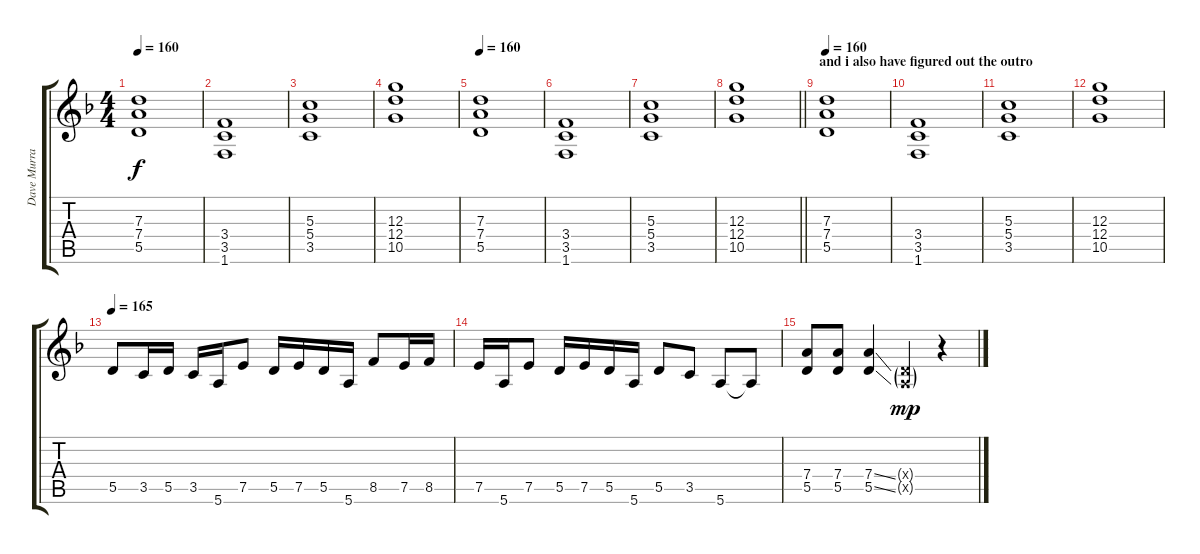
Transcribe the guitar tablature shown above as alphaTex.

\track ("Dave Murray" "Dave Murra") {instrument acousticguitarsteel}
\staff {score tabs}
\tuning (E4 B3 G3 D3 A2 E2) {hide}
\ts (4 4)
\tempo 160
\clef g2
\ks f
(7.3 7.4 5.5).1{dy f} |
(3.4 3.5 1.6).1 |
(5.3 5.4 3.5).1 |
(12.3 12.4 10.5).1 |
\tempo 160
(7.3 7.4 5.5).1 |
(3.4 3.5 1.6).1 |
(5.3 5.4 3.5).1 |
\barLineRight lightlight
(12.3 12.4 10.5).1 |
\section ("" "and i also have figured out the outro")
\tempo 160
(7.3 7.4 5.5).1 |
(3.4 3.5 1.6).1 |
(5.3 5.4 3.5).1 |
(12.3 12.4 10.5).1 |
\tempo 165
5.5.8 3.5.16 5.5.16 3.5.16 5.6.16 7.5.8 5.5.16 7.5.16 5.5.16 5.6.16 8.5.8 7.5.16 8.5.16 |
7.5.16 5.6.16 7.5.8 5.5.16 7.5.16 5.5.16 5.6.16 5.5.8 3.5.8 5.6.8 5.6{t}.8 |
(7.4 5.5).8 (7.4 5.5).8 (7.4{ss} 5.5{ss}).4 (0.4{g x} 0.5{g x}).4{dy mp} r.4
